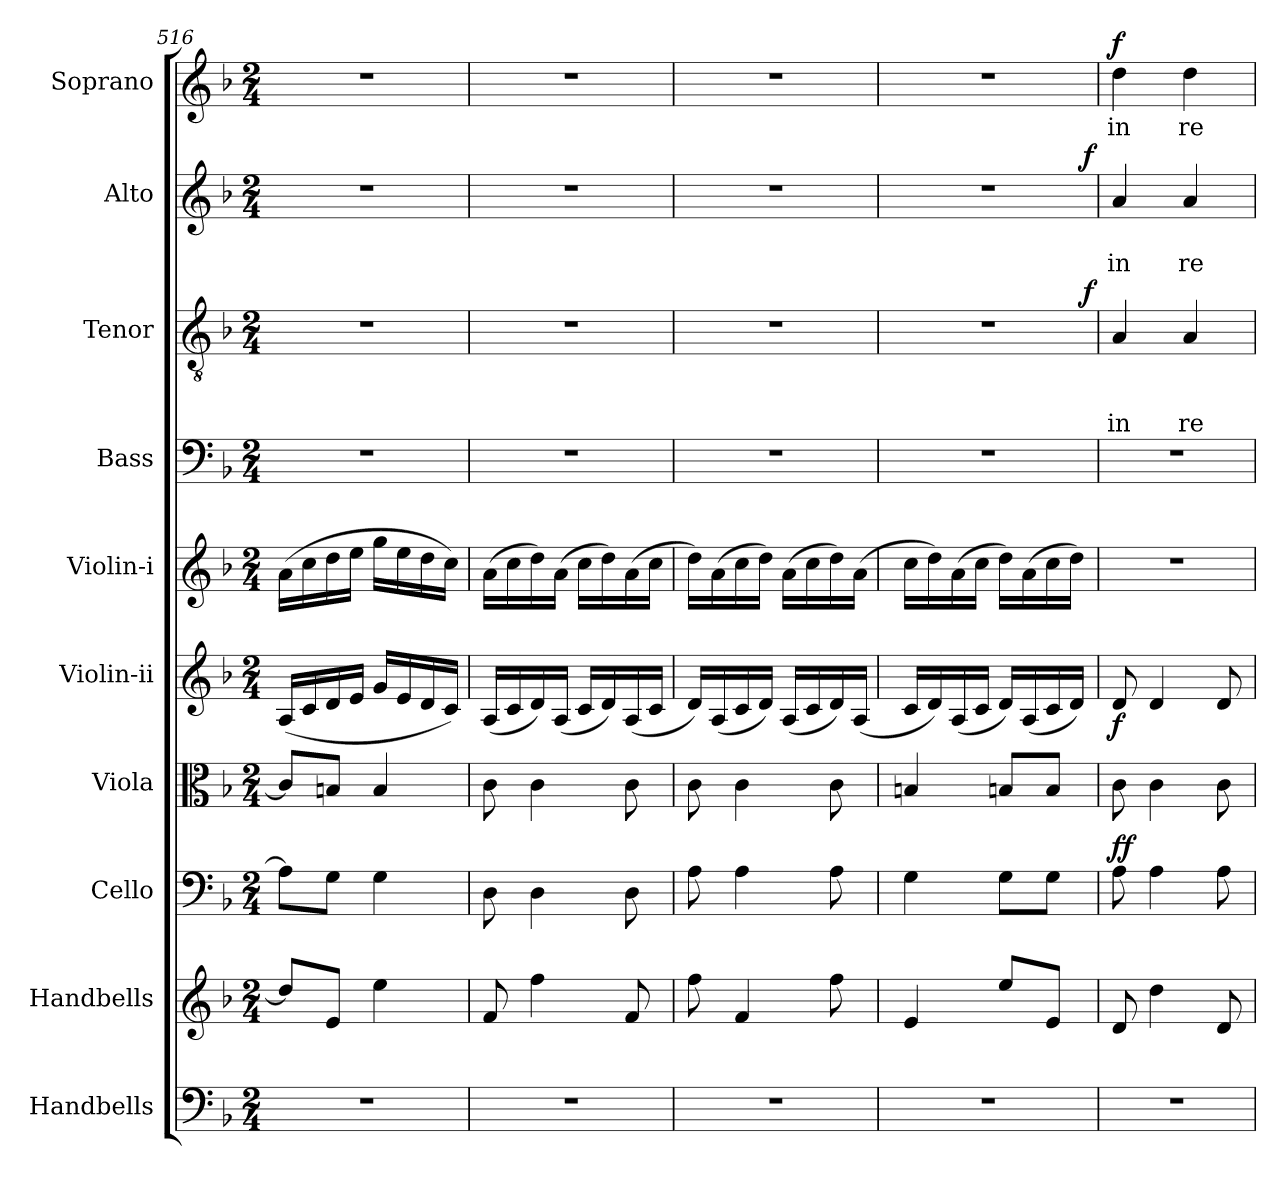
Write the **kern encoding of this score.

**kern	**kern	**kern	**dynam	**kern	**kern	**dynam	**kern	**kern	**kern	**text	**text	**text	**dynam	**kern	**text	**text	**dynam	**kern	**text	**dynam
*part10	*part9	*part8	*part8	*part7	*part6	*part6	*part5	*part4	*part3	*part3	*part3	*part3	*part3	*part2	*part2	*part2	*part2	*part1	*part1	*part1
*staff10	*staff9	*staff8	*staff8	*staff7	*staff6	*staff6	*staff5	*staff4	*staff3	*staff3	*staff3	*staff3	*staff3	*staff2	*staff2	*staff2	*staff2	*staff1	*staff1	*staff1
*I"Handbells	*I"Handbells	*I"Cello	*	*I"Viola	*I"Violin-ii	*	*I"Violin-i	*I"Bass	*I"Tenor	*	*	*	*	*I"Alto	*	*	*	*I"Soprano	*	*
*	*	*	*	*I'Vla.	*I'Vln.-ii	*	*I'Vln.-i	*I'B	*I'T	*	*	*	*	*I'A	*	*	*	*I'S	*	*
*clefF4	*clefG2	*clefF4	*	*clefC3	*clefG2	*	*clefG2	*clefF4	*clefGv2	*	*	*	*	*clefG2	*	*	*	*clefG2	*	*
*k[b-]	*k[b-]	*k[b-]	*	*k[b-]	*k[b-]	*	*k[b-]	*k[b-]	*k[b-]	*	*	*	*	*k[b-]	*	*	*	*k[b-]	*	*
*F:	*F:	*F:	*	*F:	*F:	*	*F:	*F:	*F:	*	*	*	*	*F:	*	*	*	*F:	*	*
*M2/4	*M2/4	*M2/4	*	*M2/4	*M2/4	*	*M2/4	*M2/4	*M2/4	*	*	*	*	*M2/4	*	*	*	*M2/4	*	*
=516	=516	=516	=516	=516	=516	=516	=516	=516	=516	=516	=516	=516	=516	=516	=516	=516	=516	=516	=516	=516
!LO:N:vis=1	!	!	!	!	!	!	!	!LO:N:vis=1	!LO:N:vis=1	!	!	!	!	!LO:N:vis=1	!	!	!	!LO:N:vis=1	!	!
2r	8dd/L]	8A\L]	.	8c/L]	(<16A/LL	.	(>16a\LL	2r	2r	.	.	.	.	2r	.	.	.	2r	.	.
.	.	.	.	.	16c/	.	16cc\	.	.	.	.	.	.	.	.	.	.	.	.	.
.	8e/J	8G\J	.	8Bn/J	16d/	.	16dd\	.	.	.	.	.	.	.	.	.	.	.	.	.
.	.	.	.	.	16e/JJ	.	16ee\JJ	.	.	.	.	.	.	.	.	.	.	.	.	.
.	4ee\	4G\	.	4B/	16g/LL	.	16gg\LL	.	.	.	.	.	.	.	.	.	.	.	.	.
.	.	.	.	.	16e/	.	16ee\	.	.	.	.	.	.	.	.	.	.	.	.	.
.	.	.	.	.	16d/	.	16dd\	.	.	.	.	.	.	.	.	.	.	.	.	.
.	.	.	.	.	16c/JJ)	.	16cc\JJ)	.	.	.	.	.	.	.	.	.	.	.	.	.
=517	=517	=517	=517	=517	=517	=517	=517	=517	=517	=517	=517	=517	=517	=517	=517	=517	=517	=517	=517	=517
!LO:N:vis=1	!	!	!	!	!	!	!	!LO:N:vis=1	!LO:N:vis=1	!	!	!	!	!LO:N:vis=1	!	!	!	!LO:N:vis=1	!	!
2r	8f/	8D\	.	8c\	(<16A/LL	.	(>16a\LL	2r	2r	.	.	.	.	2r	.	.	.	2r	.	.
.	.	.	.	.	16c/	.	16cc\	.	.	.	.	.	.	.	.	.	.	.	.	.
.	4ff\	4D\	.	4c\	16d/)	.	16dd\)	.	.	.	.	.	.	.	.	.	.	.	.	.
.	.	.	.	.	(<16A/JJ	.	(>16a\JJ	.	.	.	.	.	.	.	.	.	.	.	.	.
.	.	.	.	.	16c/LL	.	16cc\LL	.	.	.	.	.	.	.	.	.	.	.	.	.
.	.	.	.	.	16d/)	.	16dd\)	.	.	.	.	.	.	.	.	.	.	.	.	.
.	8f/	8D\	.	8c\	(<16A/	.	(>16a\	.	.	.	.	.	.	.	.	.	.	.	.	.
.	.	.	.	.	16c/JJ	.	16cc\JJ	.	.	.	.	.	.	.	.	.	.	.	.	.
=518	=518	=518	=518	=518	=518	=518	=518	=518	=518	=518	=518	=518	=518	=518	=518	=518	=518	=518	=518	=518
!LO:N:vis=1	!	!	!	!	!	!	!	!LO:N:vis=1	!LO:N:vis=1	!	!	!	!	!LO:N:vis=1	!	!	!	!LO:N:vis=1	!	!
2r	8ff\	8A\	.	8c\	16d/LL)	.	16dd\LL)	2r	2r	.	.	.	.	2r	.	.	.	2r	.	.
.	.	.	.	.	(<16A/	.	(>16a\	.	.	.	.	.	.	.	.	.	.	.	.	.
.	4f/	4A\	.	4c\	16c/	.	16cc\	.	.	.	.	.	.	.	.	.	.	.	.	.
.	.	.	.	.	16d/JJ)	.	16dd\JJ)	.	.	.	.	.	.	.	.	.	.	.	.	.
.	.	.	.	.	(<16A/LL	.	(>16a\LL	.	.	.	.	.	.	.	.	.	.	.	.	.
.	.	.	.	.	16c/	.	16cc\	.	.	.	.	.	.	.	.	.	.	.	.	.
.	8ff\	8A\	.	8c\	16d/)	.	16dd\)	.	.	.	.	.	.	.	.	.	.	.	.	.
.	.	.	.	.	(<16A/JJ	.	(>16a\JJ	.	.	.	.	.	.	.	.	.	.	.	.	.
=519	=519	=519	=519	=519	=519	=519	=519	=519	=519	=519	=519	=519	=519	=519	=519	=519	=519	=519	=519	=519
!LO:N:vis=1	!	!	!	!	!	!	!	!LO:N:vis=1	!LO:N:vis=1	!	!	!	!	!LO:N:vis=1	!	!	!	!LO:N:vis=1	!	!
*	*	*	*	*	*	*	*	*	*^	*	*	*	*	*^	*	*	*	*	*	*
2r	4e/	4G\	.	4Bn/	16c/LL	.	16cc\LL	2r	2r	4...ryy	.	.	.	.	2r	4...ryy	.	.	.	2r	.	.
.	.	.	.	.	16d/)	.	16dd\)	.	.	.	.	.	.	.	.	.	.	.	.	.	.	.
.	.	.	.	.	(<16A/	.	(>16a\	.	.	.	.	.	.	.	.	.	.	.	.	.	.	.
.	.	.	.	.	16c/JJ	.	16cc\JJ	.	.	.	.	.	.	.	.	.	.	.	.	.	.	.
.	8ee/L	8G\L	.	8Bn/L	16d/LL)	.	16dd\LL)	.	.	.	.	.	.	.	.	.	.	.	.	.	.	.
.	.	.	.	.	(<16A/	.	(>16a\	.	.	.	.	.	.	.	.	.	.	.	.	.	.	.
.	8e/J	8G\J	.	8B/J	16c/	.	16cc\	.	.	.	.	.	.	.	.	.	.	.	.	.	.	.
.	.	.	.	.	16d/JJ)	.	16dd\JJ)	.	.	.	.	.	.	.	.	.	.	.	.	.	.	.
!	!	!	!	!	!	!	!	!	!	!	!	!	!	!LO:DY:a	!	!	!	!	!LO:DY:a	!	!	!
.	.	.	.	.	.	.	.	.	.	32ryy	.	.	.	f	.	32ryy	.	.	f	.	.	.
=520	=520	=520	=520	=520	=520	=520	=520	=520	=520	=520	=520	=520	=520	=520	=520	=520	=520	=520	=520	=520	=520	=520
!LO:N:vis=1	!	!	!LO:DY:a	!	!	!	!LO:N:vis=1	!LO:N:vis=1	!	!	!	!	!LO:LY:b	!	!	!	!	!LO:LY:b	!	!	!LO:LY:b	!
!	!	!	!LO:DY:n=1:b	!	!	!LO:DY:b	!	!	!	!	!	!	!	!	!	!	!	!	!	!	!	!LO:DY:a
*	*	*	*	*	*	*	*	*	*v	*v	*	*	*	*	*	*	*	*	*	*	*	*
*	*	*	*	*	*	*	*	*	*	*	*	*	*	*v	*v	*	*	*	*	*	*
2r	8d/	8A\	f f	8c\	8d/	f	2r	2r	4A/	.	.	in	.	4a/	.	in	.	4dd\	in	f
.	4dd\	4A\	.	4c\	4d/	.	.	.	.	.	.	.	.	.	.	.	.	.	.	.
!	!	!	!	!	!	!	!	!	!	!	!	!LO:LY:b	!	!	!	!LO:LY:b	!	!	!LO:LY:b	!
.	.	.	.	.	.	.	.	.	4A/	.	.	re-	.	4a/	.	re-	.	4dd\	re-	.
.	8d/	8A\	.	8c\	8d/	.	.	.	.	.	.	.	.	.	.	.	.	.	.	.
=	=	=	=	=	=	=	=	=	=	=	=	=	=	=	=	=	=	=	=	=
*-	*-	*-	*-	*-	*-	*-	*-	*-	*-	*-	*-	*-	*-	*-	*-	*-	*-	*-	*-	*-
